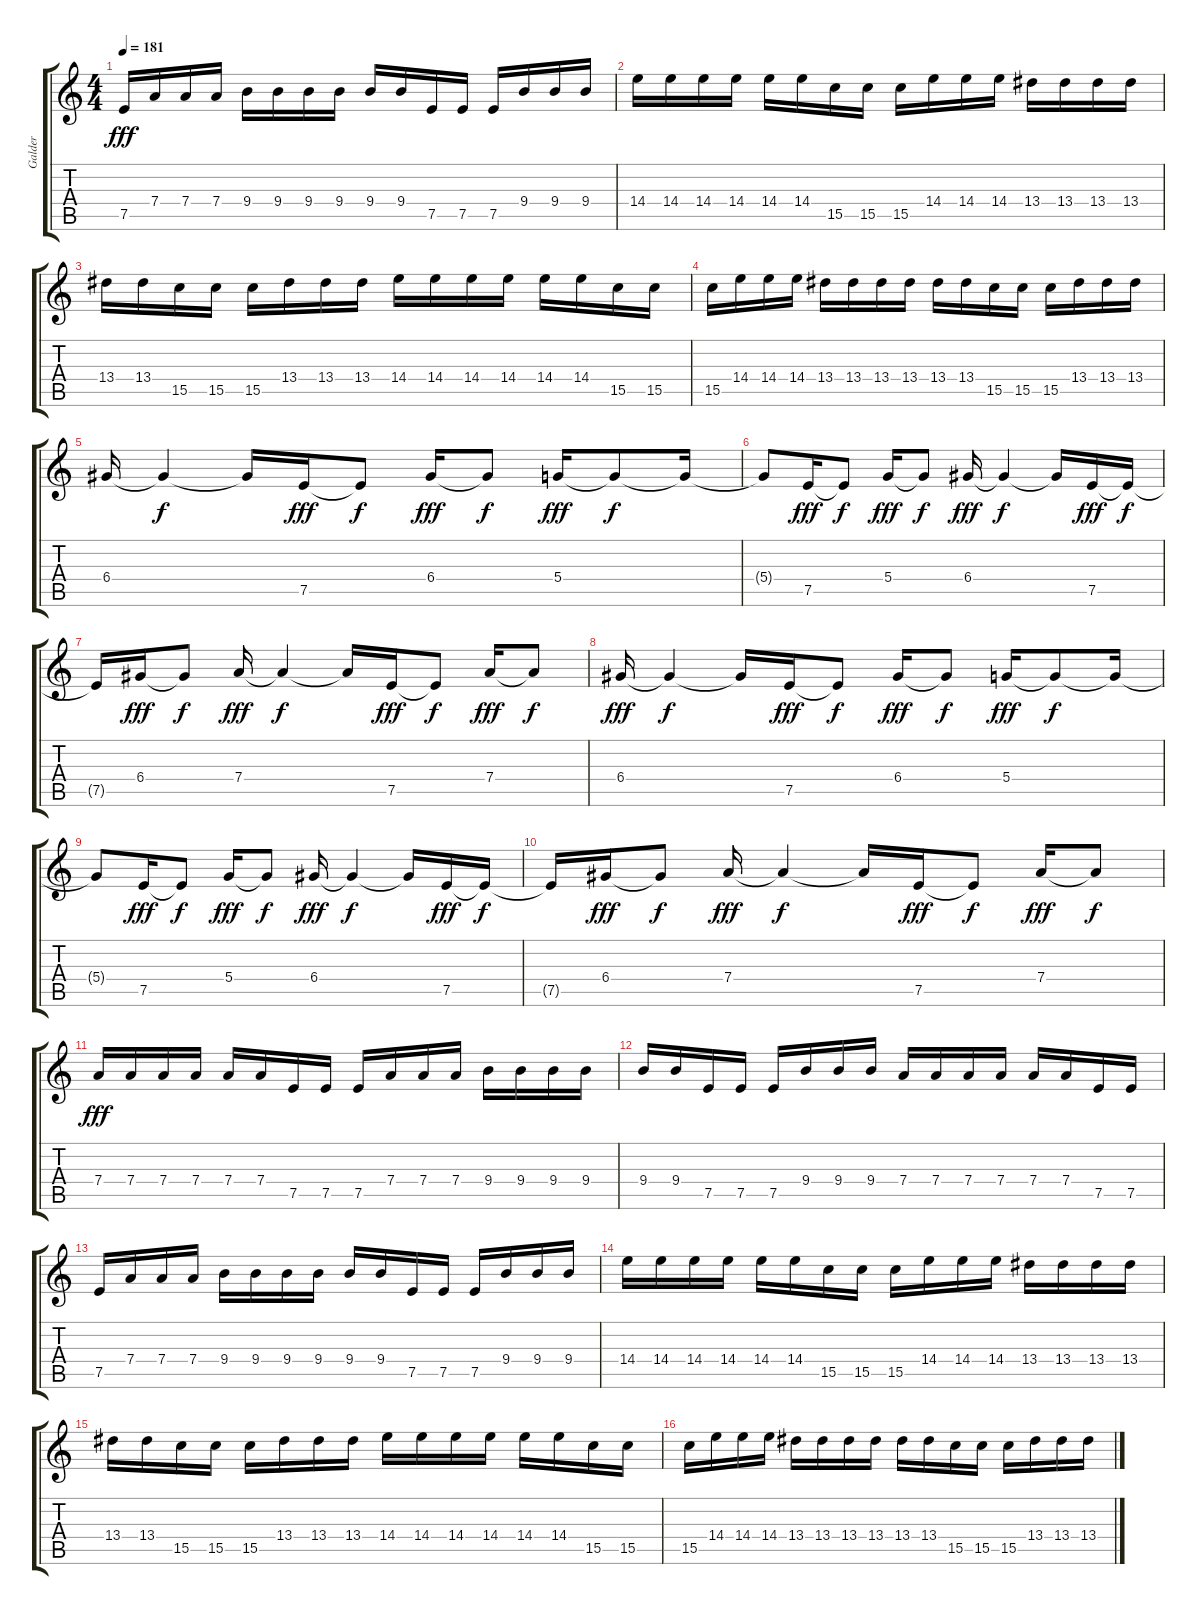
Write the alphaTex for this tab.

\track ("Galder" "Galder") {instrument distortionguitar}
\staff {score tabs}
\tuning (E4 B3 G3 D3 A2 E2) {hide}
\ts (4 4)
\tempo 181
\clef g2
\ks c
7.5.16{dy fff} 7.4.16 7.4.16 7.4.16 9.4.16 9.4.16 9.4.16 9.4.16 9.4.16 9.4.16 7.5.16 7.5.16 7.5.16 9.4.16 9.4.16 9.4.16 |
14.4.16 14.4.16 14.4.16 14.4.16 14.4.16 14.4.16 15.5.16 15.5.16 15.5.16 14.4.16 14.4.16 14.4.16 13.4.16 13.4.16 13.4.16 13.4.16 |
13.4.16 13.4.16 15.5.16 15.5.16 15.5.16 13.4.16 13.4.16 13.4.16 14.4.16 14.4.16 14.4.16 14.4.16 14.4.16 14.4.16 15.5.16 15.5.16 |
15.5.16 14.4.16 14.4.16 14.4.16 13.4.16 13.4.16 13.4.16 13.4.16 13.4.16 13.4.16 15.5.16 15.5.16 15.5.16 13.4.16 13.4.16 13.4.16 |
6.4.16 6.4{t}.4{dy f} 6.4{t}.16 7.5.16{dy fff} 7.5{t}.8{dy f} 6.4.16{dy fff} 6.4{t}.8{dy f} 5.4.16{dy fff} 5.4{t}.8{dy f} 5.4{t}.16 |
5.4{t}.8 7.5.16{dy fff} 7.5{t}.8{dy f} 5.4.16{dy fff} 5.4{t}.8{dy f} 6.4.16{dy fff} 6.4{t}.4{dy f} 6.4{t}.16 7.5.16{dy fff} 7.5{t}.16{dy f} |
7.5{t}.16 6.4.16{dy fff} 6.4{t}.8{dy f} 7.4.16{dy fff} 7.4{t}.4{dy f} 7.4{t}.16 7.5.16{dy fff} 7.5{t}.8{dy f} 7.4.16{dy fff} 7.4{t}.8{dy f} |
6.4.16{dy fff} 6.4{t}.4{dy f} 6.4{t}.16 7.5.16{dy fff} 7.5{t}.8{dy f} 6.4.16{dy fff} 6.4{t}.8{dy f} 5.4.16{dy fff} 5.4{t}.8{dy f} 5.4{t}.16 |
5.4{t}.8 7.5.16{dy fff} 7.5{t}.8{dy f} 5.4.16{dy fff} 5.4{t}.8{dy f} 6.4.16{dy fff} 6.4{t}.4{dy f} 6.4{t}.16 7.5.16{dy fff} 7.5{t}.16{dy f} |
7.5{t}.16 6.4.16{dy fff} 6.4{t}.8{dy f} 7.4.16{dy fff} 7.4{t}.4{dy f} 7.4{t}.16 7.5.16{dy fff} 7.5{t}.8{dy f} 7.4.16{dy fff} 7.4{t}.8{dy f} |
7.4.16{dy fff} 7.4.16 7.4.16 7.4.16 7.4.16 7.4.16 7.5.16 7.5.16 7.5.16 7.4.16 7.4.16 7.4.16 9.4.16 9.4.16 9.4.16 9.4.16 |
9.4.16 9.4.16 7.5.16 7.5.16 7.5.16 9.4.16 9.4.16 9.4.16 7.4.16 7.4.16 7.4.16 7.4.16 7.4.16 7.4.16 7.5.16 7.5.16 |
7.5.16 7.4.16 7.4.16 7.4.16 9.4.16 9.4.16 9.4.16 9.4.16 9.4.16 9.4.16 7.5.16 7.5.16 7.5.16 9.4.16 9.4.16 9.4.16 |
14.4.16 14.4.16 14.4.16 14.4.16 14.4.16 14.4.16 15.5.16 15.5.16 15.5.16 14.4.16 14.4.16 14.4.16 13.4.16 13.4.16 13.4.16 13.4.16 |
13.4.16 13.4.16 15.5.16 15.5.16 15.5.16 13.4.16 13.4.16 13.4.16 14.4.16 14.4.16 14.4.16 14.4.16 14.4.16 14.4.16 15.5.16 15.5.16 |
15.5.16 14.4.16 14.4.16 14.4.16 13.4.16 13.4.16 13.4.16 13.4.16 13.4.16 13.4.16 15.5.16 15.5.16 15.5.16 13.4.16 13.4.16 13.4.16
